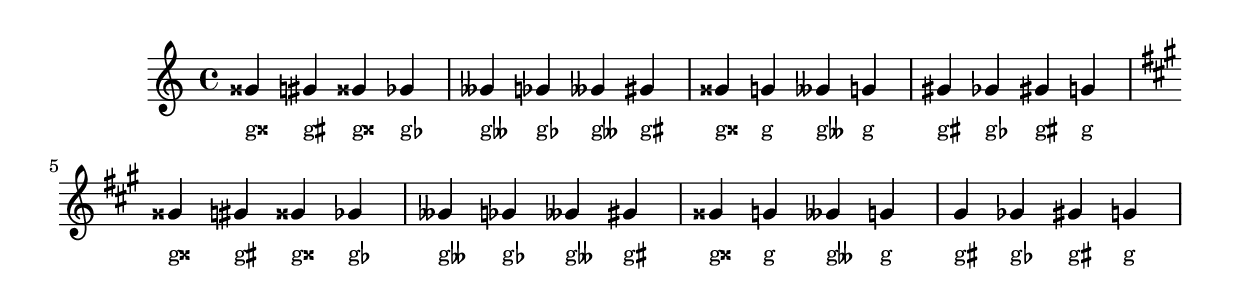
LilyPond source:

\version "1.5.68"
\header{
texidoc="
A sharp sign after a double sharp sign, as well as a flat sign
after a double flat sign is automatically prepended with a
natural sign.
"
}



thenotes =  \notes \relative cis' { \time 4/4
gisis'4 gis gisis ges |
geses ges geses gis |
gisis g geses g |
gis ges gis g |
\key a \major
gisis4 gis gisis ges |
geses ges geses gis |
gisis g geses g |
gis ges gis g |
}

\score { < \context Staff \thenotes
	\context NoteNames  {
		\property NoteNames.NoteName \override  #'no-spacing-rods  = ##f 
		\thenotes
	}
	>
}
